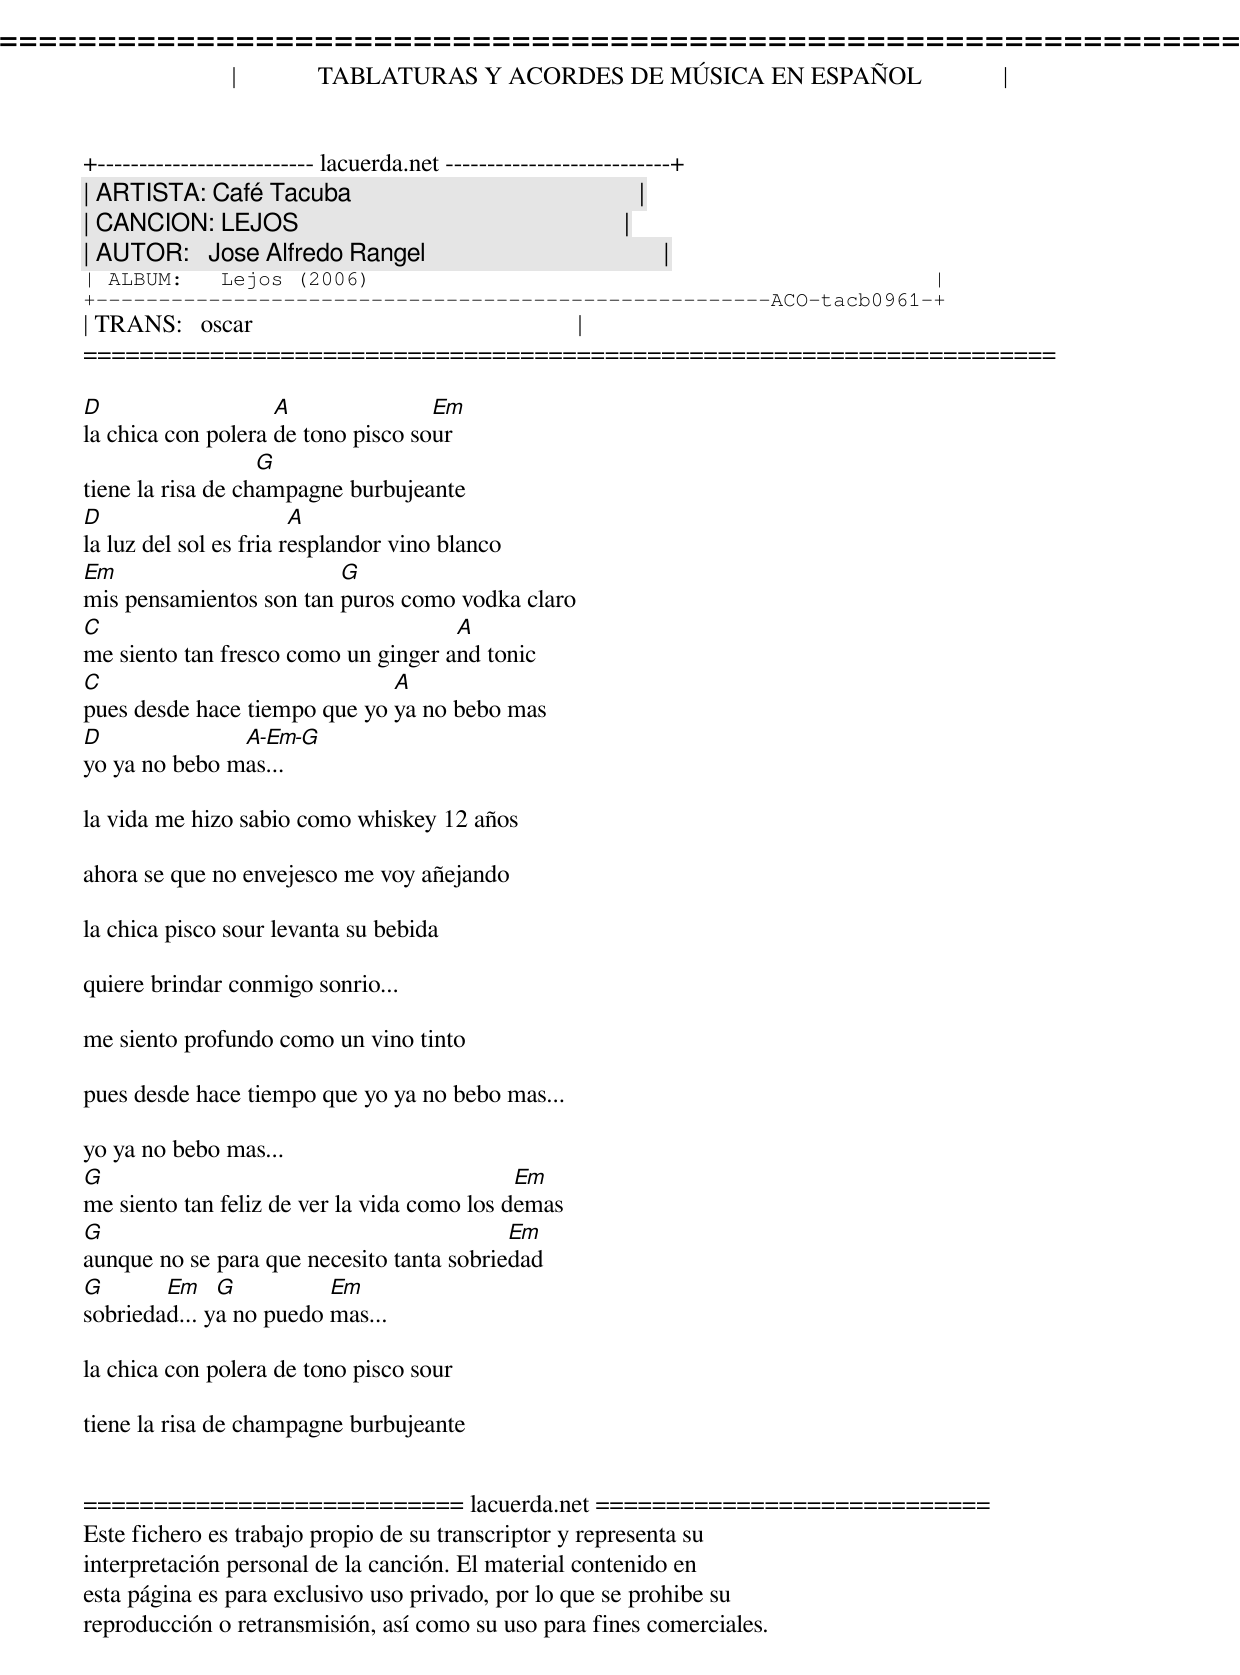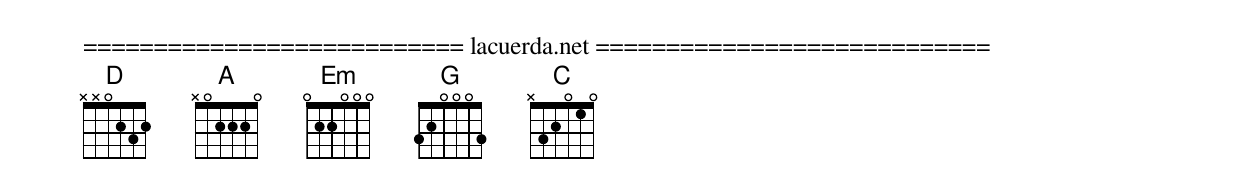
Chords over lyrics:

=====================================================================
|             TABLATURAS Y ACORDES DE MÚSICA EN ESPAÑOL             |
+-------------------------- lacuerda.net ---------------------------+
| ARTISTA: Café Tacuba                                              |
| CANCION: LEJOS                                                    |
| AUTOR:   Jose Alfredo Rangel                                      |
| ALBUM:   Lejos (2006)                                             |
+------------------------------------------------------ACO-tacb0961-+
| TRANS:   oscar                                                    |
=====================================================================

D                   A               Em
la chica con polera de tono pisco sour
                   G
tiene la risa de champagne burbujeante
D                       A
la luz del sol es fria resplandor vino blanco
Em                       G
mis pensamientos son tan puros como vodka claro
C                                    A
me siento tan fresco como un ginger and tonic
C                             A
pues desde hace tiempo que yo ya no bebo mas
D              A-Em-G
yo ya no bebo mas...

la vida me hizo sabio como whiskey 12 años

ahora se que no envejesco me voy añejando

la chica pisco sour levanta su bebida

quiere brindar conmigo sonrio...

me siento profundo como un vino tinto

pues desde hace tiempo que yo ya no bebo mas...

yo ya no bebo mas...
G                                            Em
me siento tan feliz de ver la vida como los demas
G                                          Em
aunque no se para que necesito tanta sobriedad
G       Em    G          Em
sobriedad... ya no puedo mas...

la chica con polera de tono pisco sour

tiene la risa de champagne burbujeante


=========================== lacuerda.net ============================
Este fichero es trabajo propio de su transcriptor y representa su
interpretación personal de la canción. El material contenido en
esta página es para exclusivo uso privado, por lo que se prohibe su
reproducción o retransmisión, así como su uso para fines comerciales.
=========================== lacuerda.net ============================
